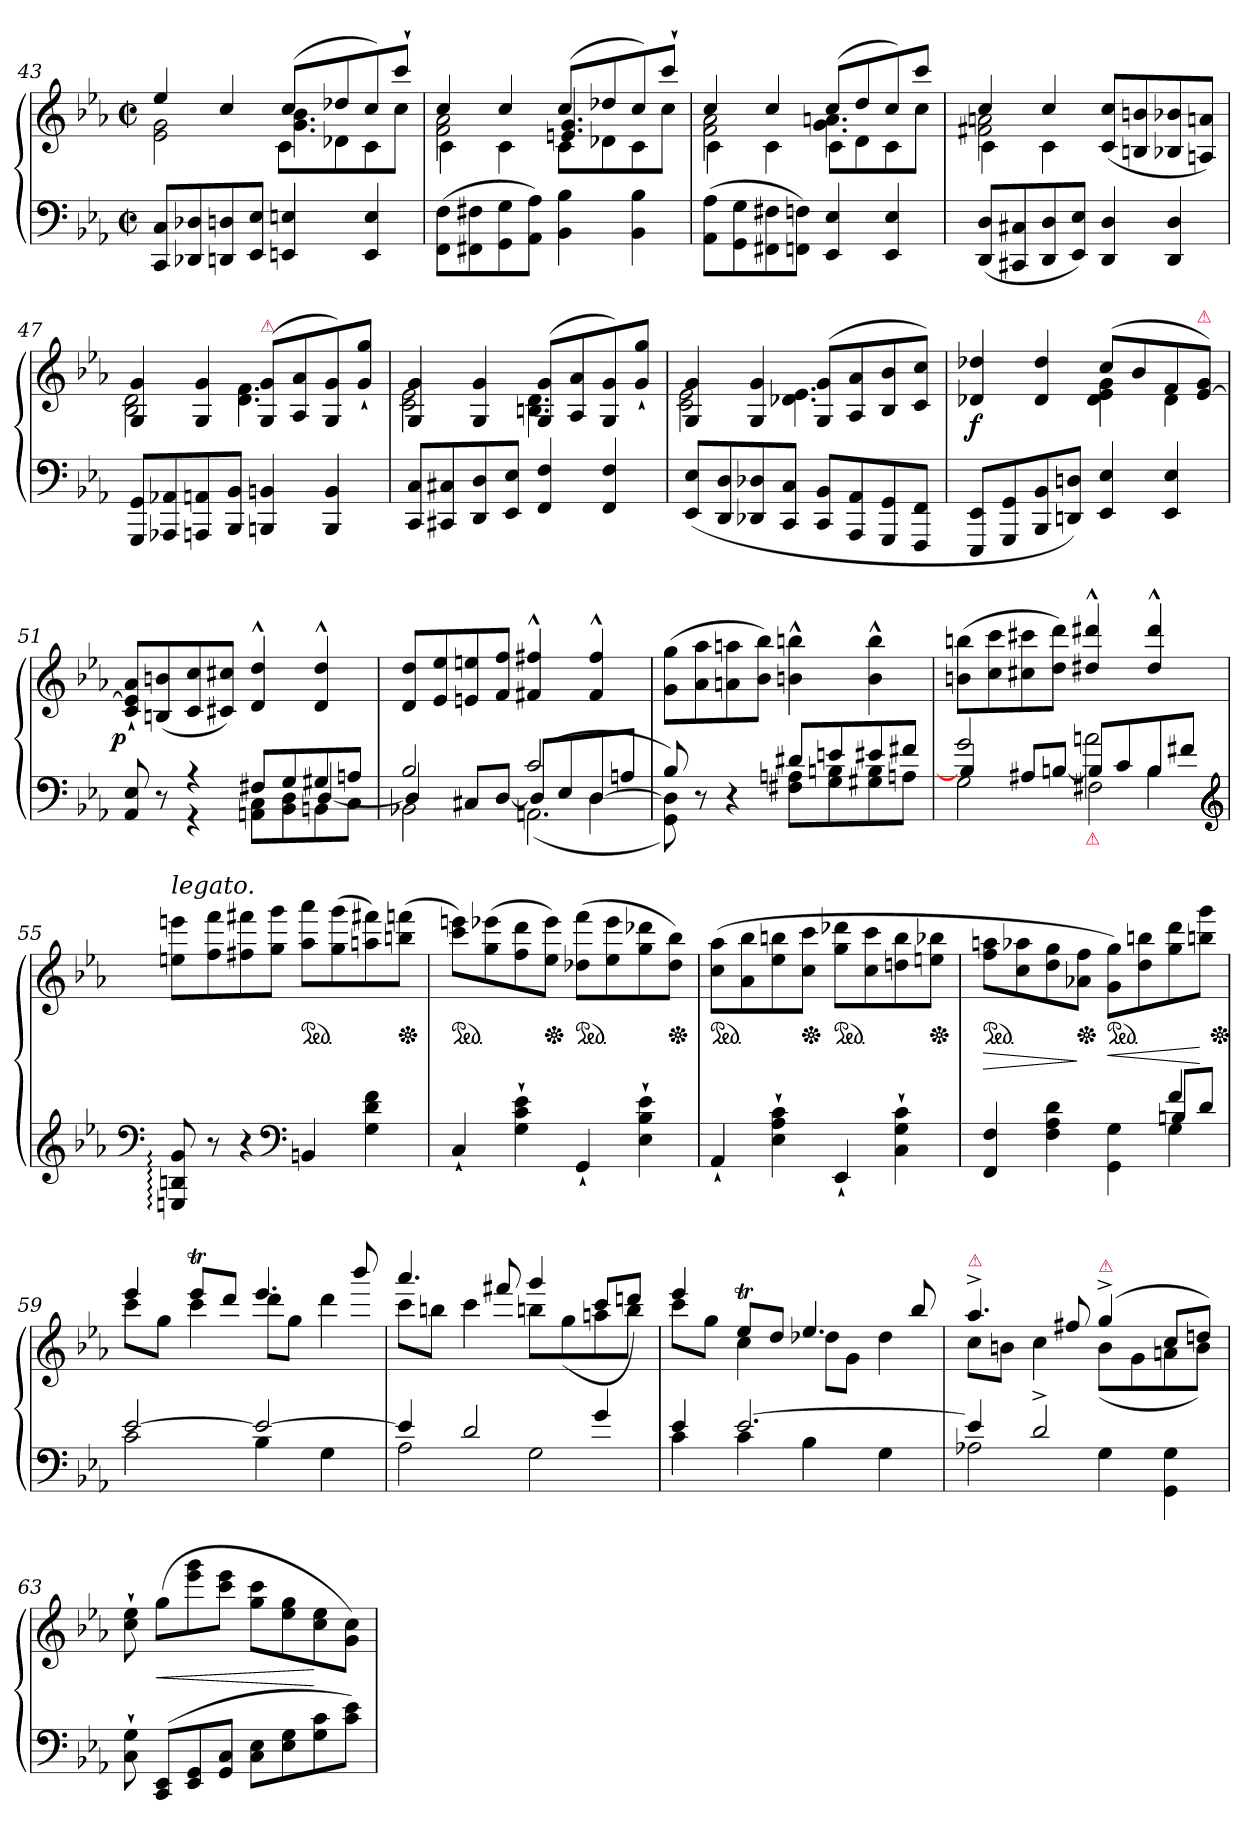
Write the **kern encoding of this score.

**kern	**kern	**dynam
*part1	*part1	*part1
*staff2	*staff1	*staff1/2
*clefF4	*clefG2	*
*k[b-e-a-]	*k[b-e-a-]	*
*c:	*c:	*
*M2/2	*M2/2	*
*met(c|)	*met(c|)	*
=43	=43	=43
*	*^	*
*	*	*^	*
8CC 8CL	4ee-	2e- 2g	2ryy	.
8DD-X 8D-X	.	.	.	.
8DDn 8Dn	4cc	.	.	.
8EE- 8E-J	.	.	.	.
4EEn 4En	(8ccL	4.g 4.b-	8c\L	.
.	8dd-X	.	8d-X\	.
4EE 4E	8cc)	.	8c\	.
.	8ccc`>J	8rffyy	8cc\J	.
=44	=44	=44	=44	=44
(8FF\ 8F\L	4cc	2f 2a-	4c\	.
8FF#X\ 8F#X\	.	.	.	.
8GG\ 8G\	4cc	.	4c\	.
8AA-\ 8A-\J)	.	.	.	.
4BB- 4B-	(8ccL	4.en/ 4.g/	8c\L	.
.	8dd-X	.	8d-X\	.
4BB- 4B-	8cc)	.	8c\	.
.	8ccc`>J	8rddyy	8cc\J	.
=45	=45	=45	=45	=45
(8AA-\ 8A-\L	4cc	2f 2a-	4c\	.
8GG\ 8G\	.	.	.	.
8FF#X\ 8F#X\	4cc	.	4c\	.
8FFn\ 8Fn\J)	.	.	.	.
4EE- 4E-	(8ccL	4.g 4.an	8c\L	.
.	8dd	.	8d\	.
4EE- 4E-	8cc)	.	8c\	.
.	8cccJ	8rffyy	8cc\J	.
=46	=46	=46	=46	=46
(8DD 8DL	4cc	2f#X 2an	4c\	.
8CC#X 8C#X	.	.	.	.
8DD 8D	4cc	.	4c\	.
8EE- 8E-J)	.	.	.	.
4DD 4D	(<8c 8ccL	4ryy	2rFyy	.
.	8Bn 8bn	.	.	.
4DD 4D	8B-X 8b-X	4ryy	.	.
.	8An 8anJ)	.	.	.
*	*	*v	*v	*
=47	=47	=47	=47
8GGG 8GGL	4G 4g	2B- 2d	.
8AAA-X 8AA-X	.	.	.
8AAAn 8AAn	4G 4g	.	.
8BBB- 8BB-J	.	.	.
!	!LO:TX:a:color=crimson:t=⚠	!	!
4BBBn 4BBn	(8G 8gL	4.d 4.f	.
.	8A- 8a-	.	.
4BBB 4BB	8G 8g)	.	.
.	8g`> 8gg`>J	8rcyy	.
=48	=48	=48	=48
8CC 8CL	4G 4g	2c 2e-	.
8CC#X 8C#X	.	.	.
8DD 8D	4G 4g	.	.
8EE- 8E-J	.	.	.
4FF 4F	(8G 8gL	4.Bn 4.d	.
.	8A- 8a-	.	.
4FF 4F	8G 8g)	.	.
.	8g`> 8gg`>J	8rcyy	.
=49	=49	=49	=49
(<8EE- 8E-L	4G 4g	2c 2e-	.
8DD 8D	.	.	.
8DD-X 8D-X	4G 4g	.	.
8CC 8CJ	.	.	.
8CC 8BB-L	(<8G 8gL	4.d-X 4.e-	.
8AAA- 8AA-	8A- 8a-	.	.
8GGG 8GG	8B- 8b-	.	.
8FFF 8FFJ	8c 8ccJ)	8rFyy	.
=50	=50	=50	=50
8EEE- 8EE-L	4d-X 4dd-X	2ryy	f
8GGG 8GG	.	.	.
8BBB- 8BB-	4d- 4dd-	.	.
8DDn 8DnJ)	.	.	.
4EE- 4E-	(8ccL	4d- 4e- 4g	.
.	8b-	.	.
4EE- 4E-	8f	4d-	.
!	!LO:TX:a:color=crimson:t=⚠	!	!
.	[8e- 8gJ)	.	.
*	*v	*v	*
=51	=51	=51
*^	*	*
*	*^	*	*
!	!	!	!	!LO:DY:rj
8AA- 8E-	4ryy	4ryy	8c`> 8e-]`> 8a-`>L	p
8r	.	.	(8Bn 8bn	.
4r	4r	4ryy	8c 8cc	.
.	.	.	8c#X 8cc#XJ)	.
8F#XL	4ryy	8AAn\ 8C\L	4d^^> 4dd^^>	.
8G	.	8BB-\ 8D\	.	.
8G#X	[4D/	8BBn\	4d^^> 4dd^^>	.
8AnJ	.	8C\J	.	.
=52	=52	=52	=52	=52
*	*	*^	*	*
2B-	4Dn/]	4ryy	2BB-X\	8d 8ddL	.
.	.	.	.	8e- 8ee-	.
.	8C#X/L	4ryy	.	8en 8een	.
.	[8D/J	.	.	8f 8ffJ	.
!	!	!	!LO:N:vis=2.	!	!
(2c	8D/L]	4ryy	(2AAn\	4f#X^^>/ 4ff#X^^>/	.
.	8E-/	.	.	.	.
.	8D/	[4D\	.	4f#^^>/ 4ff#^^>/	.
.	8An/J	.	.	.	.
*	*v	*v	*v	*	*
=53	=53	=53	=53
8B-)	8GG 8D])	(8g 8ggL	.
8reyy	8r	8a- 8aa-	.
4rgyy	4r	8an 8aan	.
.	.	8b- 8bb-J)	.
8d#XL	8F#X 8AnL	4bn^^> 4bbn^^>	.
8en	8G 8Bn	.	.
8e#X	8G#X 8B	4b^^> 4bb^^>	.
8f#XJ	8AnJ	.	.
=54	=54	=54	=54
*^	*^	*	*
2g	4Bn/]	4ryy	2G\	(8bn 8bbnL	.
.	.	.	.	8cc 8ccc	.
.	8A#X/L	4ryy	.	8cc#X 8ccc#X	.
.	[8B/J	.	.	8dd 8dddJ)	.
!LO:TX:b:color=crimson:t=⚠	!	!	!	!	!
2an\	8B/L]	4ryy	2F#X\	4dd#X^^>/ 4ddd#X^^>/	.
.	8c/	.	.	.	.
.	8B/	4B\	.	4dd#^^>/ 4ddd#^^>/	.
.	8f#X\J	.	.	.	.
*v	*v	*v	*v	*	*
*clefG2	*	*
=55	=55	=55
*^	*	*
!	!	!LO:TX:a:i:t=legato.	!
*v	*v	*	*
8En: 8Bn: 8g:	8een 8eeenL	.
8r	8ff 8fff	.
4r	8ff#X 8fff#X	.
.	8gg 8gggJ	.
*clefF4	*	*
*	*ped	*
4BBn	8aa- 8aaa-L	.
.	(8gg 8ggg	.
4G 4d 4f	8aan 8fff#X)	.
*	*Xped	*
.	(8bbn 8fffnJ	.
=56	=56	=56
*	*ped	*
4C`<	8ccc 8eeenL)	.
.	(8gg 8eee-X	.
4G`> 4c`> 4e-`>	8ff 8ddd	.
*	*Xped	*
.	8ee- 8eee-J)	.
*	*ped	*
4GG`<	(8dd-X 8fffL	.
.	8ee- 8eee-	.
4E-`> 4B-`> 4e-`>	8gg 8ddd-X	.
*	*Xped	*
.	8dd- 8bb-J)	.
=57	=57	=57
*	*ped	*
4AA-`<	(8cc 8aa-L	.
.	8a- 8bb-	.
4E-`> 4A-`> 4c`>	8ee- 8bbn	.
*	*Xped	*
.	8cc 8cccJ	.
*	*ped	*
4EE-`<	8gg 8ddd-XL	.
.	8cc 8ccc	.
4C`> 4G`> 4c`>	8ddn 8bb	.
*	*Xped	*
.	8een 8bb-XJ	.
=58	=58	=58
*^	*	*
*	*^	*	*
*	*	*	*ped	*
2.rgyy	4ryy	4FF/ 4F/	8ff 8aanL	>
.	.	.	8cc 8aa-X	.
.	4ryy	4F\ 4A-\ 4d\	8dd 8gg	.
*	*	*	*Xped	*
.	.	.	8a-X 8ffJ	]
*	*	*	*ped	*
.	4ryy	4GG\ 4G\	8g 8ggL)	<
.	.	.	8dd 8bbn	.
4f	8Bn/L	4G\	8gg 8ddd	.
.	8d/J	.	8bbn 8gggJ	[
*	*v	*v	*	*
*	*	*Xped	*
=59	=59	=59	=59
*	*	*^	*
[2e-	2c	4eee-	8cccL	.
.	.	.	8ggJ	.
.	.	8eee-TL	4ccc	.
.	.	8dddJ	.	.
2e-_	4B-	4.eee-	8dddL	.
.	.	.	8ggJ	.
.	4G	.	4ddd	.
.	.	8bbb-	.	.
=60	=60	=60	=60	=60
4e-]	2A-	4.aaa-	8cccL	.
.	.	.	8bbnJ	.
2d	.	.	4ccc	.
.	.	8fff#X	.	.
.	2G	4ggg	8bbnL	.
.	.	.	(>8gg	.
4g	.	8cccL	8aan	.
.	.	8dddnJ)	8bbJ	.
=61	=61	=61	=61	=61
4e-	4c	4eee-	8cccL	.
.	.	.	8ggJ	.
[2.e-	4c	8ee-TL	4cc	.
.	.	8ddJ	.	.
.	4B-	4.ee-	8dd-XL	.
.	.	.	8gJ	.
.	4G	.	4dd-	.
.	.	8bb-	.	.
=62	=62	=62	=62	=62
!	!	!LO:TX:a:color=crimson:t=⚠	!	!
4e-]	2A-X	4.aa-^>	8ccL	.
.	.	.	8bnJ	.
2d^>	.	.	4cc	.
.	.	8ff#X	.	.
!	!	!LO:TX:a:color=crimson:t=⚠	!	!
.	4G	(>4gg^>	(<8bL	.
.	.	.	8g	.
4rgyy	4GG\ 4G\	8ccL	8an	.
.	.	8ddnJ)	8bJ)	.
*v	*v	*	*	*
*	*v	*v	*
=63	=63	=63
8C`> 8G`>	8cc`> 8ee-`>	.
(>8CC 8EE-L	(8ggL	<
8EE- 8GG	8eee- 8ggg	.
8GG 8CJ	8ccc 8eee-J	.
8C 8E-L	8gg 8cccL	.
8E- 8G	8ee- 8gg	.
8G 8c	8cc 8ee-	[
8c 8e-J)	8g 8ccJ)	.
=	=	=
*-	*-	*-
